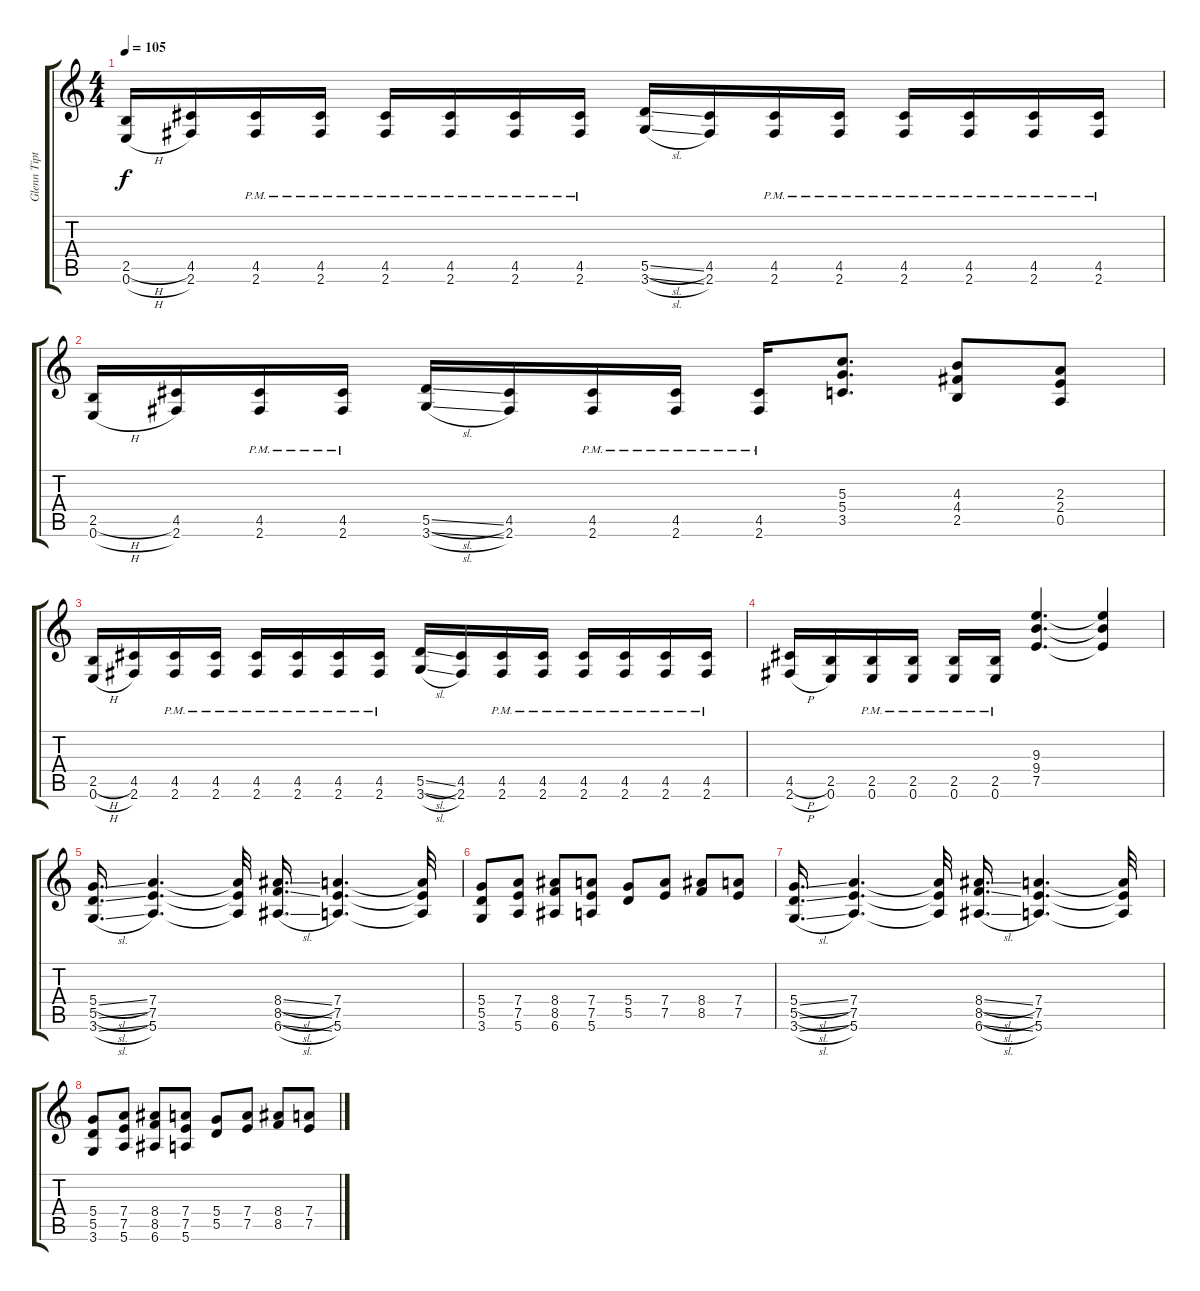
\track ("Glenn Tipton" "Glenn Tipt") {instrument distortionguitar}
\staff {score tabs}
\tuning (E4 B3 G3 D3 A2 E2) {hide}
\ts (4 4)
\tempo 105
\clef g2
\ks c
(2.5{h} 0.6{h}).16{dy f} (4.5 2.6).16 (4.5{pm} 2.6{pm}).16 (4.5{pm} 2.6{pm}).16 (4.5{pm} 2.6{pm}).16 (4.5{pm} 2.6{pm}).16 (4.5{pm} 2.6{pm}).16 (4.5{pm} 2.6{pm}).16 (5.5{sl} 3.6{sl}).16 (4.5 2.6).16 (4.5{pm} 2.6{pm}).16 (4.5{pm} 2.6{pm}).16 (4.5{pm} 2.6{pm}).16 (4.5{pm} 2.6{pm}).16 (4.5{pm} 2.6{pm}).16 (4.5{pm} 2.6{pm}).16 |
(2.5{h} 0.6{h}).16 (4.5 2.6).16 (4.5{pm} 2.6{pm}).16 (4.5{pm} 2.6{pm}).16 (5.5{sl} 3.6{sl}).16 (4.5 2.6).16 (4.5{pm} 2.6{pm}).16 (4.5{pm} 2.6{pm}).16 (4.5{pm} 2.6{pm}).16 (5.3 5.4 3.5).8{d} (4.3 4.4 2.5).8 (2.3 2.4 0.5).8 |
(2.5{h} 0.6{h}).16 (4.5 2.6).16 (4.5{pm} 2.6{pm}).16 (4.5{pm} 2.6{pm}).16 (4.5{pm} 2.6{pm}).16 (4.5{pm} 2.6{pm}).16 (4.5{pm} 2.6{pm}).16 (4.5{pm} 2.6{pm}).16 (5.5{sl} 3.6{sl}).16 (4.5 2.6).16 (4.5{pm} 2.6{pm}).16 (4.5{pm} 2.6{pm}).16 (4.5{pm} 2.6{pm}).16 (4.5{pm} 2.6{pm}).16 (4.5{pm} 2.6{pm}).16 (4.5{pm} 2.6{pm}).16 |
(4.5{h} 2.6{h}).16 (2.5 0.6).16 (2.5{pm} 0.6{pm}).16 (2.5{pm} 0.6{pm}).16 (2.5{pm} 0.6{pm}).16 (2.5{pm} 0.6{pm}).16 (9.3 9.4 7.5).4{d} (9.3{t} 9.4{t} 7.5{t}).4 |
(5.4{sl} 5.5{sl} 3.6{sl}).16{d} (7.4 7.5 5.6).4{d} (7.4{t} 7.5{t} 5.6{t}).32 (8.4{sl} 8.5{sl} 6.6{sl}).16{d} (7.4 7.5 5.6).4{d} (7.4{t} 7.5{t} 5.6{t}).32 |
(5.4 5.5 3.6).8 (7.4 7.5 5.6).8 (8.4 8.5 6.6).8 (7.4 7.5 5.6).8 (5.4 5.5).8 (7.4 7.5).8 (8.4 8.5).8 (7.4 7.5).8 |
(5.4{sl} 5.5{sl} 3.6{sl}).16{d} (7.4 7.5 5.6).4{d} (7.4{t} 7.5{t} 5.6{t}).32 (8.4{sl} 8.5{sl} 6.6{sl}).16{d} (7.4 7.5 5.6).4{d} (7.4{t} 7.5{t} 5.6{t}).32 |
(5.4 5.5 3.6).8 (7.4 7.5 5.6).8 (8.4 8.5 6.6).8 (7.4 7.5 5.6).8 (5.4 5.5).8 (7.4 7.5).8 (8.4 8.5).8 (7.4 7.5).8
